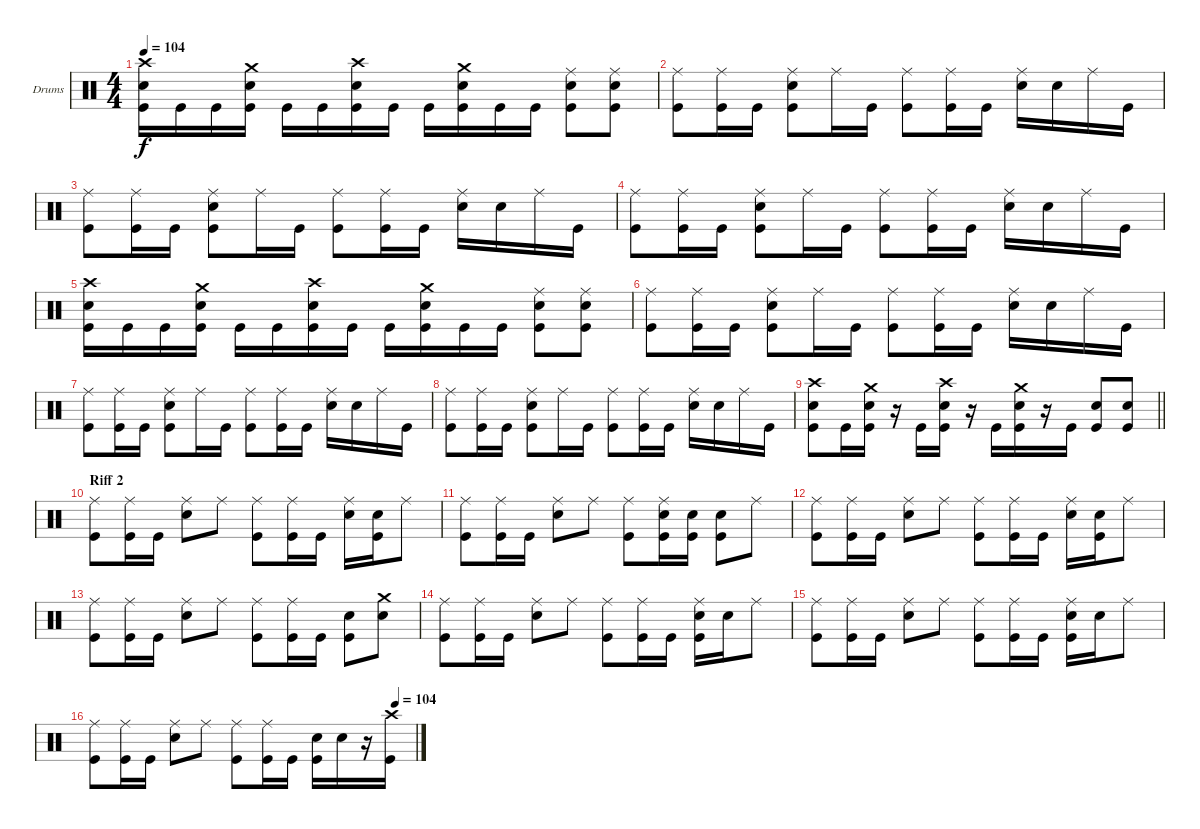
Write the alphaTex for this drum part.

\bracketExtendMode groupsimilarinstruments
\firstSystemTrackNameOrientation horizontal
\otherSystemsTrackNameOrientation horizontal
\track ("Drumkit" "Drums") {instrument percussion}
\staff {score}
\articulation defaults
\ts (4 4)
\tempo 104
\clef neutral
\ks c
("Crash high (hit)" "Snare (hit) 2" "Kick (hit)").16{dy f} "Kick (hit)".16 "Kick (hit)".16 ("Crash medium (hit)" "Snare (hit) 2" "Kick (hit)").16 "Kick (hit)".16 "Kick (hit)".16 ("Crash high (hit)" "Snare (hit) 2" "Kick (hit)").16 "Kick (hit)".16 "Kick (hit)".16 ("Crash medium (hit)" "Snare (hit) 2" "Kick (hit)").16 "Kick (hit)".16 "Kick (hit)".16 ("Ride (middle)" "Snare (hit) 2" "Kick (hit)").8 ("Ride (middle)" "Snare (hit) 2" "Kick (hit)").8 |
("Ride (middle)" "Kick (hit)").8 ("Ride (middle)" "Kick (hit)").16 "Kick (hit)".16 ("Ride (middle)" "Snare (hit) 2" "Kick (hit)").8 "Ride (middle)".16 "Kick (hit)".16 ("Ride (middle)" "Kick (hit)").8 ("Ride (middle)" "Kick (hit)").16 "Kick (hit)".16 ("Ride (middle)" "Snare (hit) 2").16 "Snare (hit) 2".16 "Ride (middle)".16 "Kick (hit)".16 |
("Ride (middle)" "Kick (hit)").8 ("Ride (middle)" "Kick (hit)").16 "Kick (hit)".16 ("Ride (middle)" "Snare (hit) 2" "Kick (hit)").8 "Ride (middle)".16 "Kick (hit)".16 ("Ride (middle)" "Kick (hit)").8 ("Ride (middle)" "Kick (hit)").16 "Kick (hit)".16 ("Ride (middle)" "Snare (hit) 2").16 "Snare (hit) 2".16 "Ride (middle)".16 "Kick (hit)".16 |
("Ride (middle)" "Kick (hit)").8 ("Ride (middle)" "Kick (hit)").16 "Kick (hit)".16 ("Ride (middle)" "Snare (hit) 2" "Kick (hit)").8 "Ride (middle)".16 "Kick (hit)".16 ("Ride (middle)" "Kick (hit)").8 ("Ride (middle)" "Kick (hit)").16 "Kick (hit)".16 ("Ride (middle)" "Snare (hit) 2").16 "Snare (hit) 2".16 "Ride (middle)".16 "Kick (hit)".16 |
("Crash high (hit)" "Snare (hit) 2" "Kick (hit)").16 "Kick (hit)".16 "Kick (hit)".16 ("Crash medium (hit)" "Snare (hit) 2" "Kick (hit)").16 "Kick (hit)".16 "Kick (hit)".16 ("Crash high (hit)" "Snare (hit) 2" "Kick (hit)").16 "Kick (hit)".16 "Kick (hit)".16 ("Crash medium (hit)" "Snare (hit) 2" "Kick (hit)").16 "Kick (hit)".16 "Kick (hit)".16 ("Ride (middle)" "Snare (hit) 2" "Kick (hit)").8 ("Ride (middle)" "Snare (hit) 2" "Kick (hit)").8 |
("Ride (middle)" "Kick (hit)").8 ("Ride (middle)" "Kick (hit)").16 "Kick (hit)".16 ("Ride (middle)" "Snare (hit) 2" "Kick (hit)").8 "Ride (middle)".16 "Kick (hit)".16 ("Ride (middle)" "Kick (hit)").8 ("Ride (middle)" "Kick (hit)").16 "Kick (hit)".16 ("Ride (middle)" "Snare (hit) 2").16 "Snare (hit) 2".16 "Ride (middle)".16 "Kick (hit)".16 |
("Ride (middle)" "Kick (hit)").8 ("Ride (middle)" "Kick (hit)").16 "Kick (hit)".16 ("Ride (middle)" "Snare (hit) 2" "Kick (hit)").8 "Ride (middle)".16 "Kick (hit)".16 ("Ride (middle)" "Kick (hit)").8 ("Ride (middle)" "Kick (hit)").16 "Kick (hit)".16 ("Ride (middle)" "Snare (hit) 2").16 "Snare (hit) 2".16 "Ride (middle)".16 "Kick (hit)".16 |
("Ride (middle)" "Kick (hit)").8 ("Ride (middle)" "Kick (hit)").16 "Kick (hit)".16 ("Ride (middle)" "Snare (hit) 2" "Kick (hit)").8 "Ride (middle)".16 "Kick (hit)".16 ("Ride (middle)" "Kick (hit)").8 ("Ride (middle)" "Kick (hit)").16 "Kick (hit)".16 ("Ride (middle)" "Snare (hit) 2").16 "Snare (hit) 2".16 "Ride (middle)".16 "Kick (hit)".16 |
\barLineRight lightlight
("Crash high (hit)" "Snare (hit) 2" "Kick (hit)").8 "Kick (hit)".16 ("Crash medium (hit)" "Snare (hit) 2" "Kick (hit)").16 r.16 "Kick (hit)".16 ("Crash high (hit)" "Snare (hit) 2" "Kick (hit)").16 r.16 "Kick (hit)".16 ("Crash medium (hit)" "Snare (hit) 2" "Kick (hit)").16 r.16 "Kick (hit)".16 ("Snare (hit) 2" "Kick (hit)").8 ("Snare (hit) 2" "Kick (hit)").8 |
\section ("" "Riff 2")
("Ride (middle)" "Kick (hit)").8 ("Ride (middle)" "Kick (hit)").16 "Kick (hit)".16 ("Ride (middle)" "Snare (hit) 2").8 "Ride (middle)".8 ("Ride (middle)" "Kick (hit)").8 ("Ride (middle)" "Kick (hit)").16 "Kick (hit)".16 ("Ride (middle)" "Snare (hit) 2").16 ("Snare (hit) 2" "Kick (hit)").16 "Ride (middle)".8 |
("Ride (middle)" "Kick (hit)").8 ("Ride (middle)" "Kick (hit)").16 "Kick (hit)".16 ("Ride (middle)" "Snare (hit) 2").8 "Ride (middle)".8 ("Ride (middle)" "Kick (hit)").8 ("Ride (middle)" "Snare (hit) 2" "Kick (hit)").16 ("Snare (hit) 2" "Kick (hit)").16 ("Snare (hit) 2" "Kick (hit)").8 "Ride (middle)".8 |
("Ride (middle)" "Kick (hit)").8 ("Ride (middle)" "Kick (hit)").16 "Kick (hit)".16 ("Ride (middle)" "Snare (hit) 2").8 "Ride (middle)".8 ("Ride (middle)" "Kick (hit)").8 ("Ride (middle)" "Kick (hit)").16 "Kick (hit)".16 ("Ride (middle)" "Snare (hit) 2").16 ("Snare (hit) 2" "Kick (hit)").16 "Ride (middle)".8 |
("Ride (middle)" "Kick (hit)").8 ("Ride (middle)" "Kick (hit)").16 "Kick (hit)".16 ("Ride (middle)" "Snare (hit) 2").8 "Ride (middle)".8 ("Ride (middle)" "Kick (hit)").8 ("Ride (middle)" "Kick (hit)").16 "Kick (hit)".16 ("Snare (hit) 2" "Kick (hit)").8 ("Crash medium (hit)" "Snare (hit) 2").8 |
("Ride (middle)" "Kick (hit)").8 ("Ride (middle)" "Kick (hit)").16 "Kick (hit)".16 ("Ride (middle)" "Snare (hit) 2").8 "Ride (middle)".8 ("Ride (middle)" "Kick (hit)").8 ("Ride (middle)" "Kick (hit)").16 "Kick (hit)".16 ("Ride (middle)" "Snare (hit) 2" "Kick (hit)").16 "Snare (hit) 2".16 "Ride (middle)".8 |
("Ride (middle)" "Kick (hit)").8 ("Ride (middle)" "Kick (hit)").16 "Kick (hit)".16 ("Ride (middle)" "Snare (hit) 2").8 "Ride (middle)".8 ("Ride (middle)" "Kick (hit)").8 ("Ride (middle)" "Kick (hit)").16 "Kick (hit)".16 ("Ride (middle)" "Snare (hit) 2" "Kick (hit)").16 "Snare (hit) 2".16 "Ride (middle)".8 |
\tempo (104 0.9375)
("Ride (middle)" "Kick (hit)").8 ("Ride (middle)" "Kick (hit)").16 "Kick (hit)".16 ("Ride (middle)" "Snare (hit) 2").8 "Ride (middle)".8 ("Ride (middle)" "Kick (hit)").8 ("Ride (middle)" "Kick (hit)").16 "Kick (hit)".16 ("Snare (hit) 2" "Kick (hit)").16 "Snare (hit) 2".16 r.16 ("Crash high (hit)" "Kick (hit)").16
